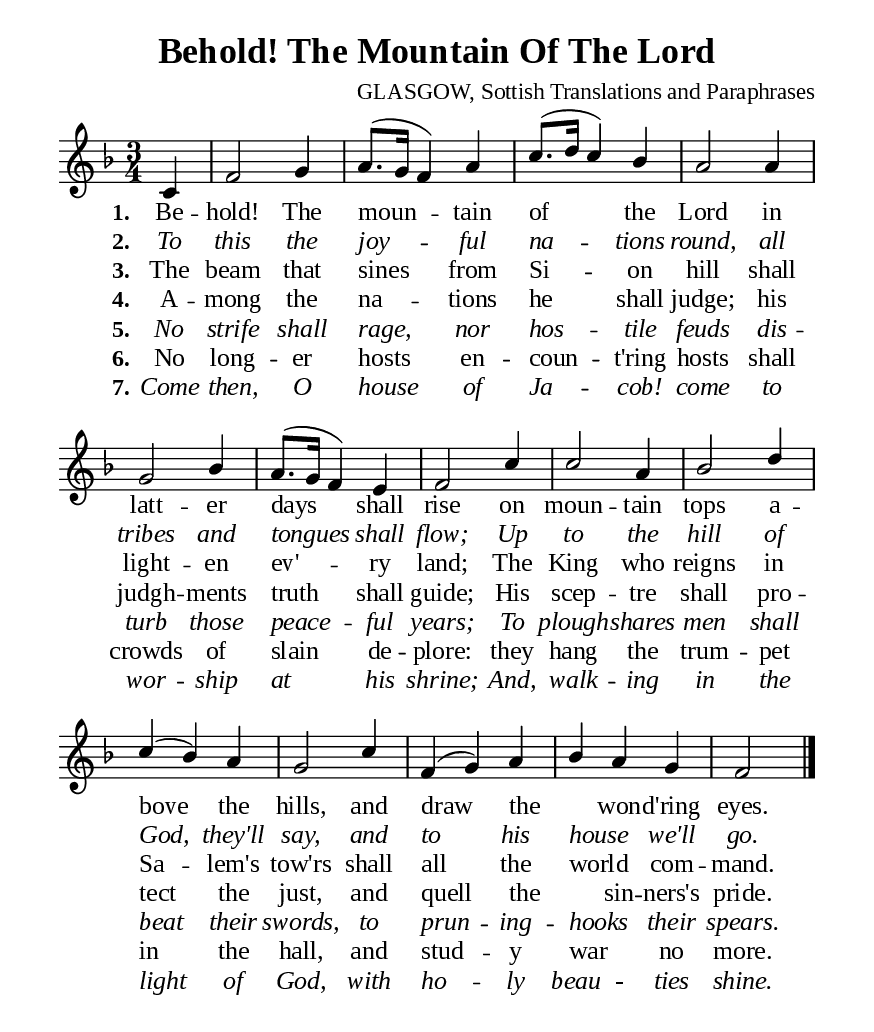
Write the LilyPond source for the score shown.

\version "2.18.2"

\header {
  title = "Behold! The Mountain Of The Lord"
  composer = "GLASGOW, Sottish Translations and Paraphrases"
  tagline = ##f
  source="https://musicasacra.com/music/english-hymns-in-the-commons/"
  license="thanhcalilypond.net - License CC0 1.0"
}

global= {
  \key f \major
  \time 3/4
  \override Score.BarNumber.break-visibility = ##(#f #f #f)
}

\paper {
  #(set-paper-size "a5")
  top-margin = 10\mm
  bottom-margin = 5\mm
  left-margin = 10\mm
  right-margin = 10\mm
  indent = #0
  #(define fonts
	 (make-pango-font-tree "Liberation Serif"
	 		       "Liberation Serif"
			       "Liberation Serif"
			       (/ 20 20)))
  system-system-spacing = #'((basic-distance . 3) (padding . 3))
}

printItalic = \with {
  \override LyricText.font-shape = #'italic
}

% Verse music
musicVerseSoprano = \relative c' {
                    \partial 4 c4 |
  %{	01	%} f2 g4 |
  %{	02	%} a8. (g16 f4) a |
  %{	03	%} c8. (d16 c4) bes |
  %{	04	%} a2 a4 |
  %{	05	%} g2 bes4 |
  %{	06	%} a8. (g16 f4) e |
  %{	07	%} f2 c'4 |
  %{	08	%} c2 a4 |
  %{	09	%} bes2 d4 |
  %{	10	%} c4 (bes) a |
  %{	11	%} g2 c4 |
  %{	12	%} f, (g) a |
  %{	13	%} bes a g |
                    f2 \bar "|."
}

% Verse lyrics
verseOne = \lyricmode {
  \set stanza = #"1."
  Be -- hold! The moun -- tain of the Lord
  in latt -- er days shall rise
  on moun -- tain tops a -- bove the hills, 
  and draw the _ won -- d'ring eyes.
}

verseTwo = \lyricmode {
  \set stanza = #"2."
  To this the joy -- ful na -- tions round,
  all tribes and tongues shall flow;
  Up to the hill of God, they'll say,
  and to his house _ we'll go.
}

verseThree = \lyricmode {
  \set stanza = #"3."
  The beam that sines from Si -- on hill
  shall light -- en ev' -- ry land;
  The King who reigns in Sa -- lem's tow'rs
  shall all the world _ com -- mand.
}

verseFour = \lyricmode {
  \set stanza = #"4."
  A -- mong the na -- tions he shall judge;
  his judgh -- ments truth shall guide;
  His scep -- tre shall pro -- tect the just,
  and quell the _ sin -- ners's pride.
}

verseFive = \lyricmode {
  \set stanza = #"5."
  No strife shall rage, nor hos -- tile feuds
  dis -- turb those peace -- ful years;
  To plough -- shares men shall beat their swords,
  to prun -- ing -- hooks _ their spears.
}

verseSix = \lyricmode {
  \set stanza = #"6."
  No long -- er hosts en -- coun -- t'ring hosts
  shall crowds of slain de -- plore:
  they hang the trum -- pet in the hall,
  and stud -- y war _ no more.
}

verseSeven = \lyricmode {
  \set stanza = #"7."
  Come then, O house of Ja -- cob! come
  to wor -- ship at his shrine;
  And, walk -- ing in the light of God,
  with ho -- ly beau - ties shine.
}

% Layout
\score {
    \new ChoirStaff <<
      \new Staff <<
        \clef "treble"
        \new Voice = "sopranos" { \global \stemUp \slurUp \musicVerseSoprano }
      >>
      \new Lyrics \lyricsto sopranos \verseOne
      \new Lyrics \printItalic \lyricsto sopranos \verseTwo
      \new Lyrics \lyricsto sopranos \verseThree
      \new Lyrics \lyricsto sopranos \verseFour
      \new Lyrics \printItalic \lyricsto sopranos \verseFive
      \new Lyrics \lyricsto sopranos \verseSix
      \new Lyrics \printItalic \lyricsto sopranos \verseSeven
    >>
}
